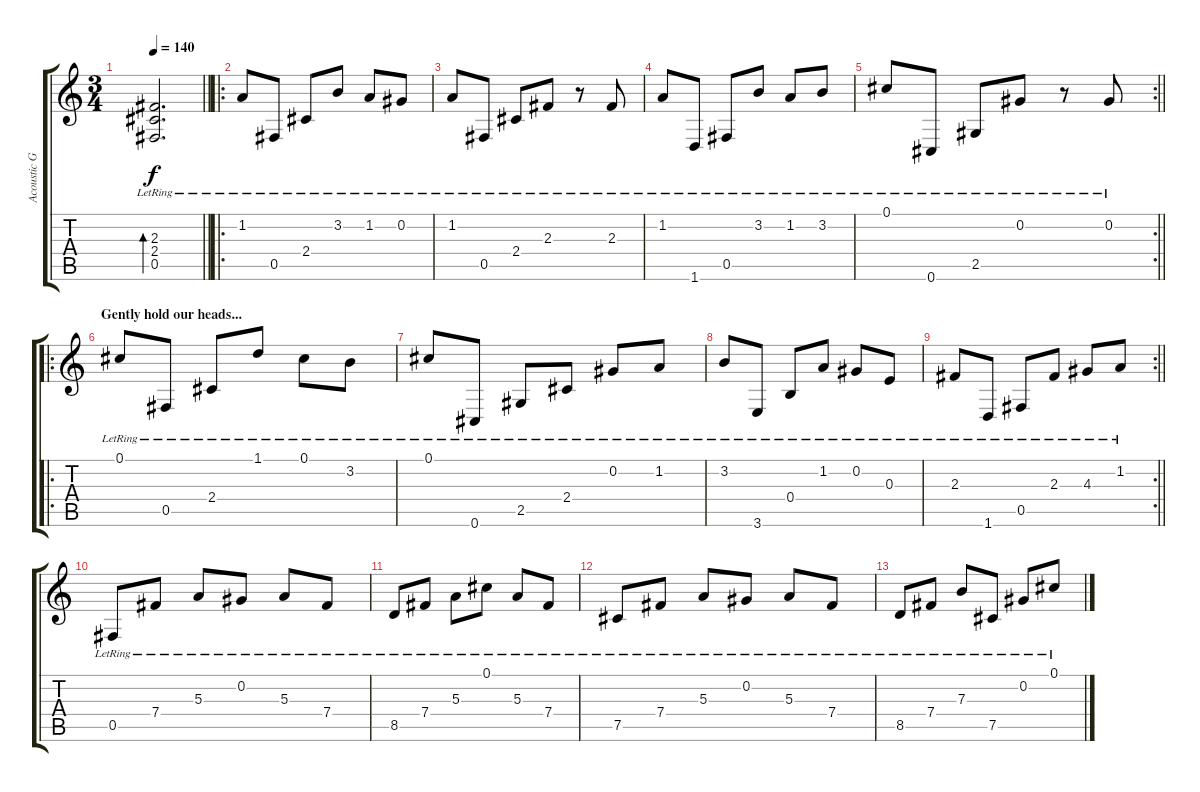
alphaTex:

\track ("Acoustic Guitar 2" "Acoustic G") {instrument acousticguitarsteel}
\staff {score tabs}
\tuning (Db4 Ab3 E3 B2 Gb2 Db2) {hide}
\ts (3 4)
\tempo 140
\clef g2
\barLineRight lightlight
\ks c
(2.3{lr} 2.4{lr} 0.5{lr}).2{d bd 60 dy f} |
\ro
\section ("" "")
1.2{lr}.8 0.5{lr}.8 2.4{lr}.8 3.2{lr}.8 1.2{lr}.8 0.2{lr}.8 |
1.2{lr}.8 0.5{lr}.8 2.4{lr}.8 2.3{lr}.8 r.8 2.3{lr}.8 |
1.2{lr}.8 1.6{lr}.8 0.5{lr}.8 3.2{lr}.8 1.2{lr}.8 3.2{lr}.8 |
\rc 2
\barLineRight lightlight
0.1{lr}.8 0.6{lr}.8 2.5{lr}.8 0.2{lr}.8 r.8 0.2{lr}.8 |
\ro
\section ("" "Gently hold our heads...")
0.1{lr}.8 0.5{lr}.8 2.4{lr}.8 1.1{lr}.8 0.1{lr}.8 3.2{lr}.8 |
0.1{lr}.8 0.6{lr}.8 2.5{lr}.8 2.4{lr}.8 0.2{lr}.8 1.2{lr}.8 |
3.2{lr}.8 3.6{lr}.8 0.4{lr}.8 1.2{lr}.8 0.2{lr}.8 0.3{lr}.8 |
\rc 2
\barLineRight lightlight
2.3{lr}.8 1.6{lr}.8 0.5{lr}.8 2.3{lr}.8 4.3{lr}.8 1.2{lr}.8 |
\section ("" "")
0.5{lr}.8 7.4{lr}.8 5.3{lr}.8 0.2{lr}.8 5.3{lr}.8 7.4{lr}.8 |
8.5{lr}.8 7.4{lr}.8 5.3{lr}.8 0.1{lr}.8 5.3{lr}.8 7.4{lr}.8 |
7.5{lr}.8 7.4{lr}.8 5.3{lr}.8 0.2{lr}.8 5.3{lr}.8 7.4{lr}.8 |
8.5{lr}.8 7.4{lr}.8 7.3{lr}.8 7.5{lr}.8 0.2{lr}.8 0.1{lr}.8
